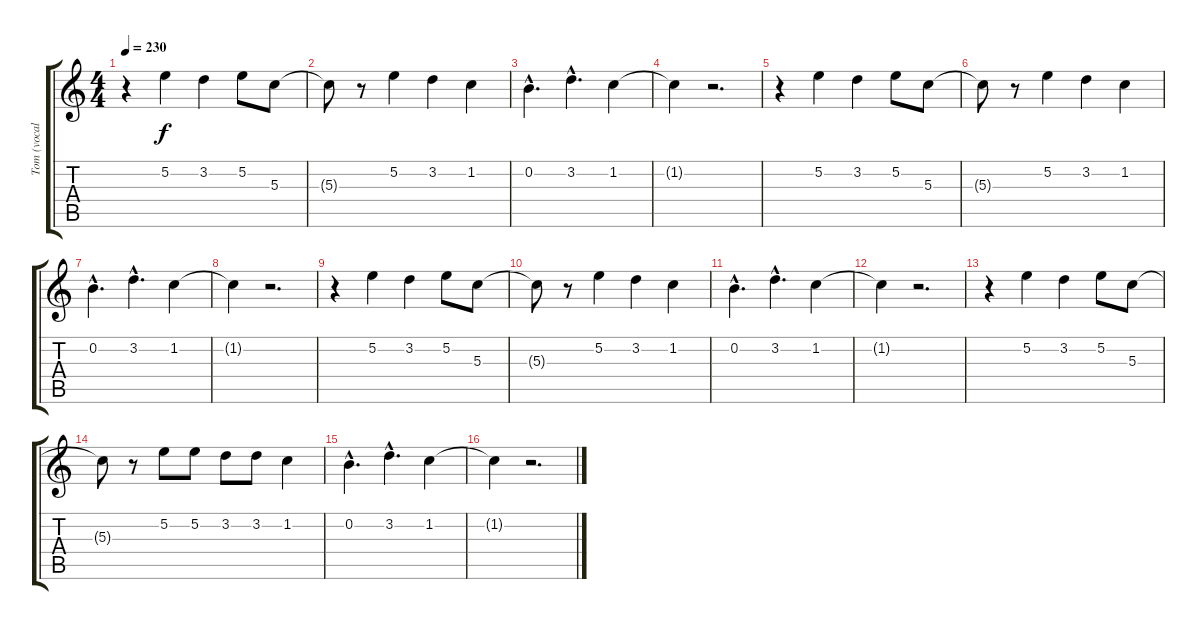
\track ("Tom (vocals)" "Tom (vocal") {instrument overdrivenguitar}
\staff {score tabs}
\tuning (E4 B3 G3 D3 A2 E2) {hide}
\ts (4 4)
\tempo 230
\clef g2
\ks c
r.4{dy f instrument overdrivenguitar} 5.2.4 3.2.4 5.2.8 5.3.8 |
5.3{t}.8 r.8 5.2.4 3.2.4 1.2.4 |
0.2{hac}.4{d} 3.2{hac}.4{d} 1.2.4 |
1.2{t}.4 r.2{d} |
r.4 5.2.4 3.2.4 5.2.8 5.3.8 |
5.3{t}.8 r.8 5.2.4 3.2.4 1.2.4 |
0.2{hac}.4{d} 3.2{hac}.4{d} 1.2.4 |
1.2{t}.4 r.2{d} |
r.4 5.2.4 3.2.4 5.2.8 5.3.8 |
5.3{t}.8 r.8 5.2.4 3.2.4 1.2.4 |
0.2{hac}.4{d} 3.2{hac}.4{d} 1.2.4 |
1.2{t}.4 r.2{d} |
r.4 5.2.4 3.2.4 5.2.8 5.3.8 |
5.3{t}.8 r.8 5.2.8 5.2.8 3.2.8 3.2.8 1.2.4 |
0.2{hac}.4{d} 3.2{hac}.4{d} 1.2.4 |
1.2{t}.4 r.2{d}
